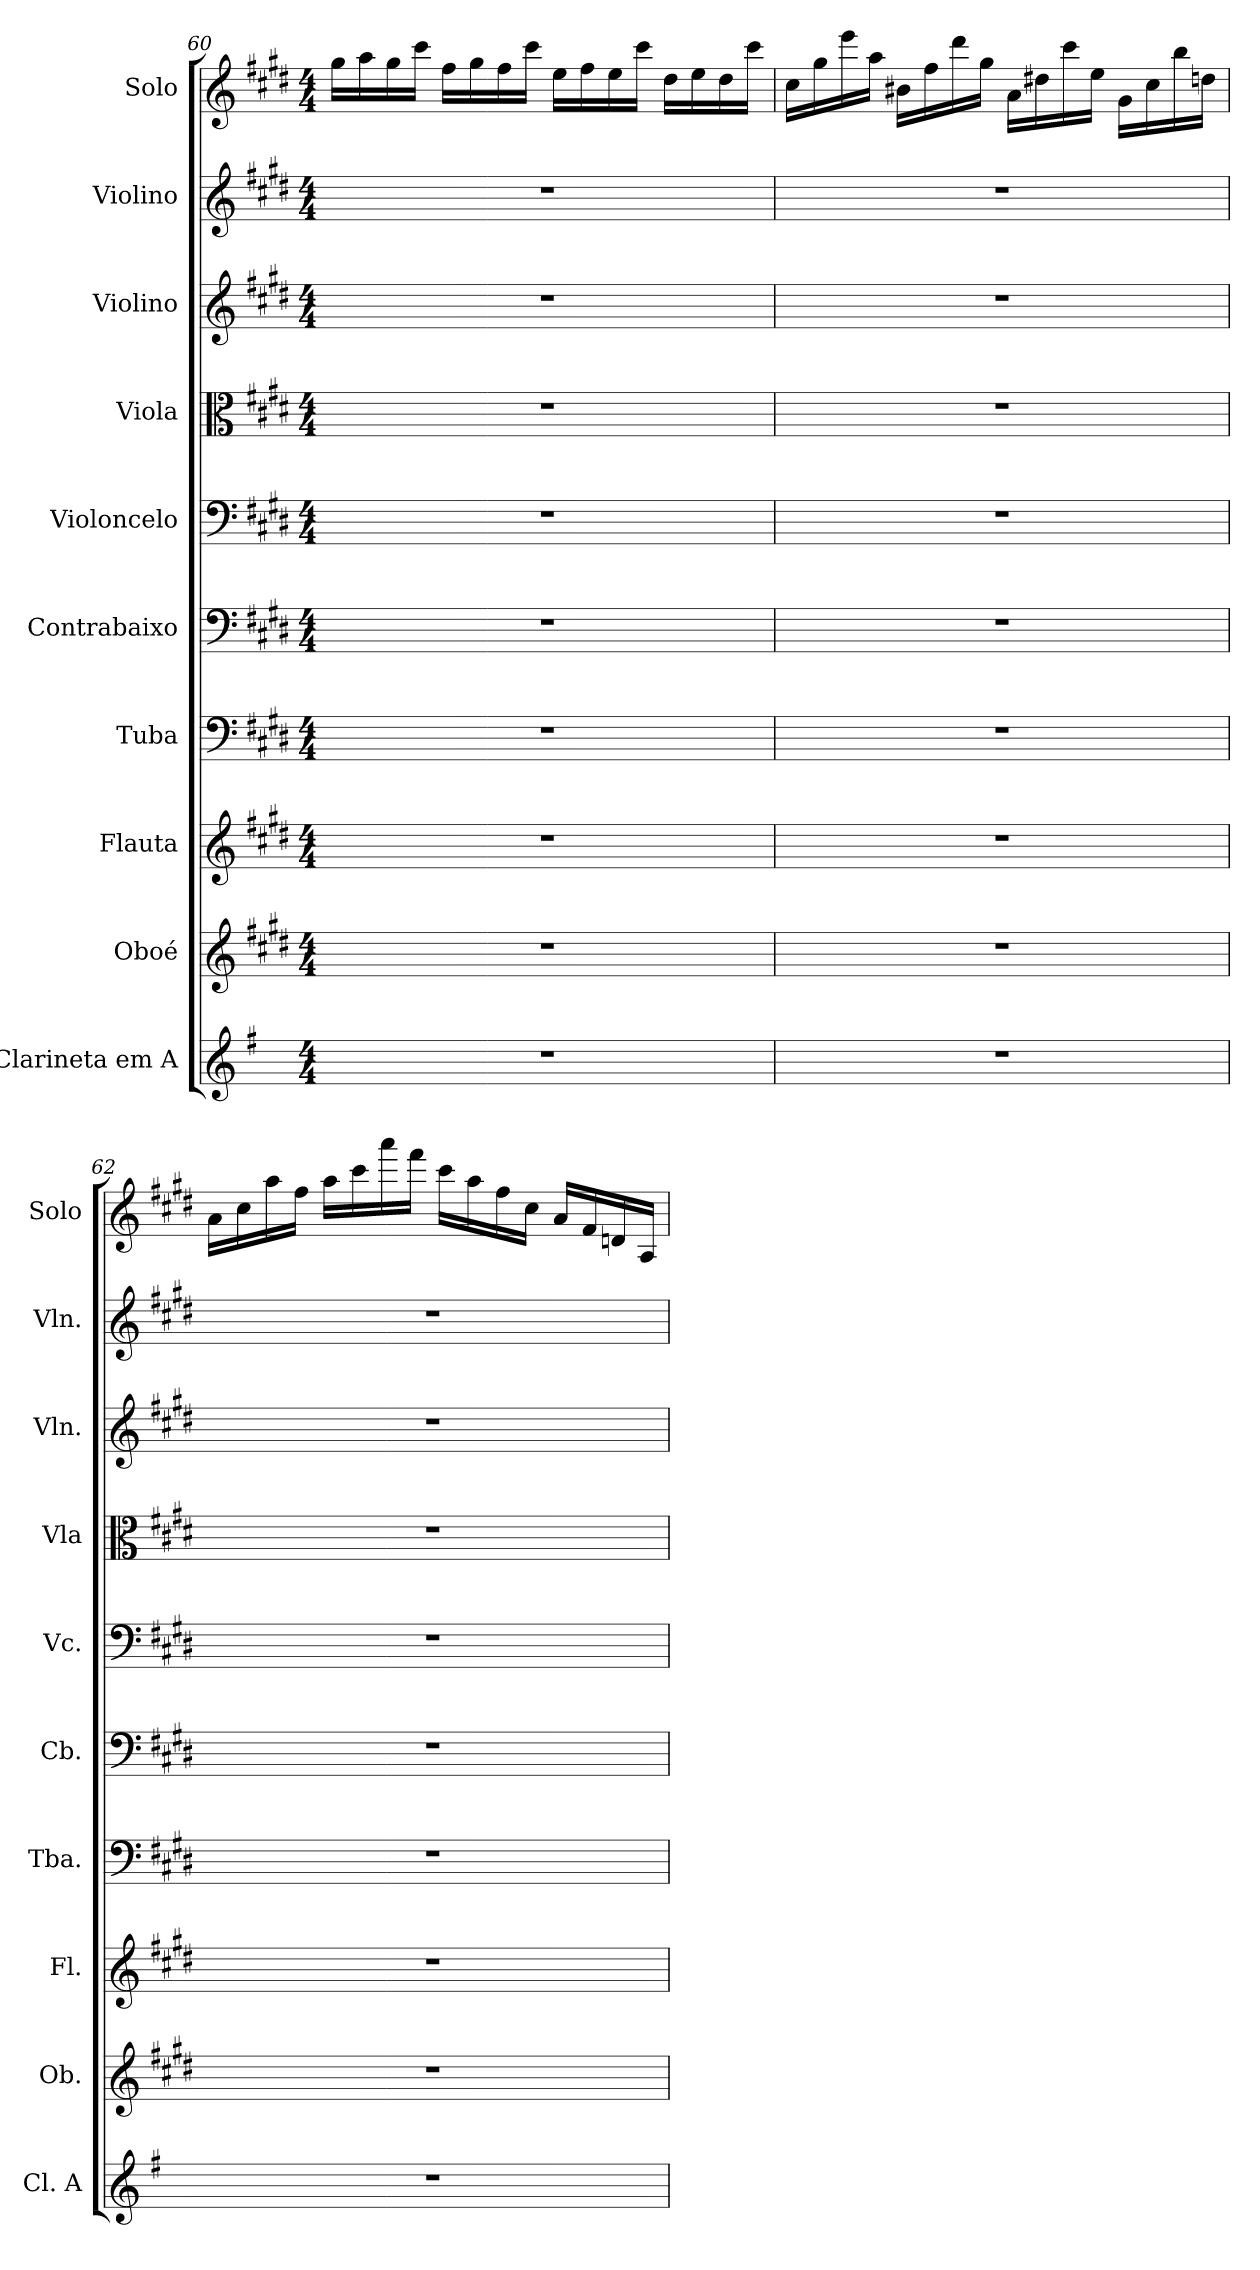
**kern	**kern	**kern	**kern	**kern	**kern	**kern	**kern	**kern	**kern
*part10	*part9	*part8	*part7	*part6	*part5	*part4	*part3	*part2	*part1
*staff10	*staff9	*staff8	*staff7	*staff6	*staff5	*staff4	*staff3	*staff2	*staff1
*I"Clarineta em A	*I"Oboé	*I"Flauta	*I"Tuba	*I"Contrabaixo	*I"Violoncelo	*I"Viola	*I"Violino	*I"Violino	*I"Solo
*I'Cl. A	*I'Ob.	*I'Fl.	*I'Tba.	*I'Cb.	*I'Vc.	*I'Vla	*I'Vln.	*I'Vln.	*I'Solo
!!LO:LB:g=z
*clefG2	*clefG2	*clefG2	*clefF4	*clefF4	*clefF4	*clefC3	*clefG2	*clefG2	*clefG2
*ITrd2c3	*	*	*	*ITrd7c12	*	*	*	*	*
*k[f#c#g#d#]	*k[f#c#g#d#]	*k[f#c#g#d#]	*k[f#c#g#d#]	*k[f#c#g#d#]	*k[f#c#g#d#]	*k[f#c#g#d#]	*k[f#c#g#d#]	*k[f#c#g#d#]	*k[f#c#g#d#]
*M4/4	*M4/4	*M4/4	*M4/4	*M4/4	*M4/4	*M4/4	*M4/4	*M4/4	*M4/4
=60	=60	=60	=60	=60	=60	=60	=60	=60	=60
1r	1r	1r	1r	1r	1r	1r	1r	1r	16gg#\LL
.	.	.	.	.	.	.	.	.	16aa\
.	.	.	.	.	.	.	.	.	16gg#\
.	.	.	.	.	.	.	.	.	16ccc#\JJ
.	.	.	.	.	.	.	.	.	16ff#\LL
.	.	.	.	.	.	.	.	.	16gg#\
.	.	.	.	.	.	.	.	.	16ff#\
.	.	.	.	.	.	.	.	.	16ccc#\JJ
.	.	.	.	.	.	.	.	.	16ee\LL
.	.	.	.	.	.	.	.	.	16ff#\
.	.	.	.	.	.	.	.	.	16ee\
.	.	.	.	.	.	.	.	.	16ccc#\JJ
.	.	.	.	.	.	.	.	.	16dd#\LL
.	.	.	.	.	.	.	.	.	16ee\
.	.	.	.	.	.	.	.	.	16dd#\
.	.	.	.	.	.	.	.	.	16ccc#\JJ
=61	=61	=61	=61	=61	=61	=61	=61	=61	=61
1r	1r	1r	1r	1r	1r	1r	1r	1r	16cc#\LL
.	.	.	.	.	.	.	.	.	16gg#\
.	.	.	.	.	.	.	.	.	16eee\
.	.	.	.	.	.	.	.	.	16aa\JJ
.	.	.	.	.	.	.	.	.	16b#X\LL
.	.	.	.	.	.	.	.	.	16ff#\
.	.	.	.	.	.	.	.	.	16ddd#\
.	.	.	.	.	.	.	.	.	16gg#\JJ
.	.	.	.	.	.	.	.	.	16a\LL
.	.	.	.	.	.	.	.	.	16dd#X\
.	.	.	.	.	.	.	.	.	16ccc#\
.	.	.	.	.	.	.	.	.	16ee\JJ
.	.	.	.	.	.	.	.	.	16g#\LL
.	.	.	.	.	.	.	.	.	16cc#\
.	.	.	.	.	.	.	.	.	16bb\
.	.	.	.	.	.	.	.	.	16ddn\JJ
!!LO:LB:g=z
=62	=62	=62	=62	=62	=62	=62	=62	=62	=62
1r	1r	1r	1r	1r	1r	1r	1r	1r	16a\LL
.	.	.	.	.	.	.	.	.	16cc#\
.	.	.	.	.	.	.	.	.	16aa\
.	.	.	.	.	.	.	.	.	16ff#\JJ
.	.	.	.	.	.	.	.	.	16aa\LL
.	.	.	.	.	.	.	.	.	16ccc#\
.	.	.	.	.	.	.	.	.	16aaa\
.	.	.	.	.	.	.	.	.	16fff#\JJ
.	.	.	.	.	.	.	.	.	16ccc#\LL
.	.	.	.	.	.	.	.	.	16aa\
.	.	.	.	.	.	.	.	.	16ff#\
.	.	.	.	.	.	.	.	.	16cc#\JJ
.	.	.	.	.	.	.	.	.	16a/LL
.	.	.	.	.	.	.	.	.	16f#/
.	.	.	.	.	.	.	.	.	16dn/
.	.	.	.	.	.	.	.	.	16A/JJ
=	=	=	=	=	=	=	=	=	=
*-	*-	*-	*-	*-	*-	*-	*-	*-	*-
